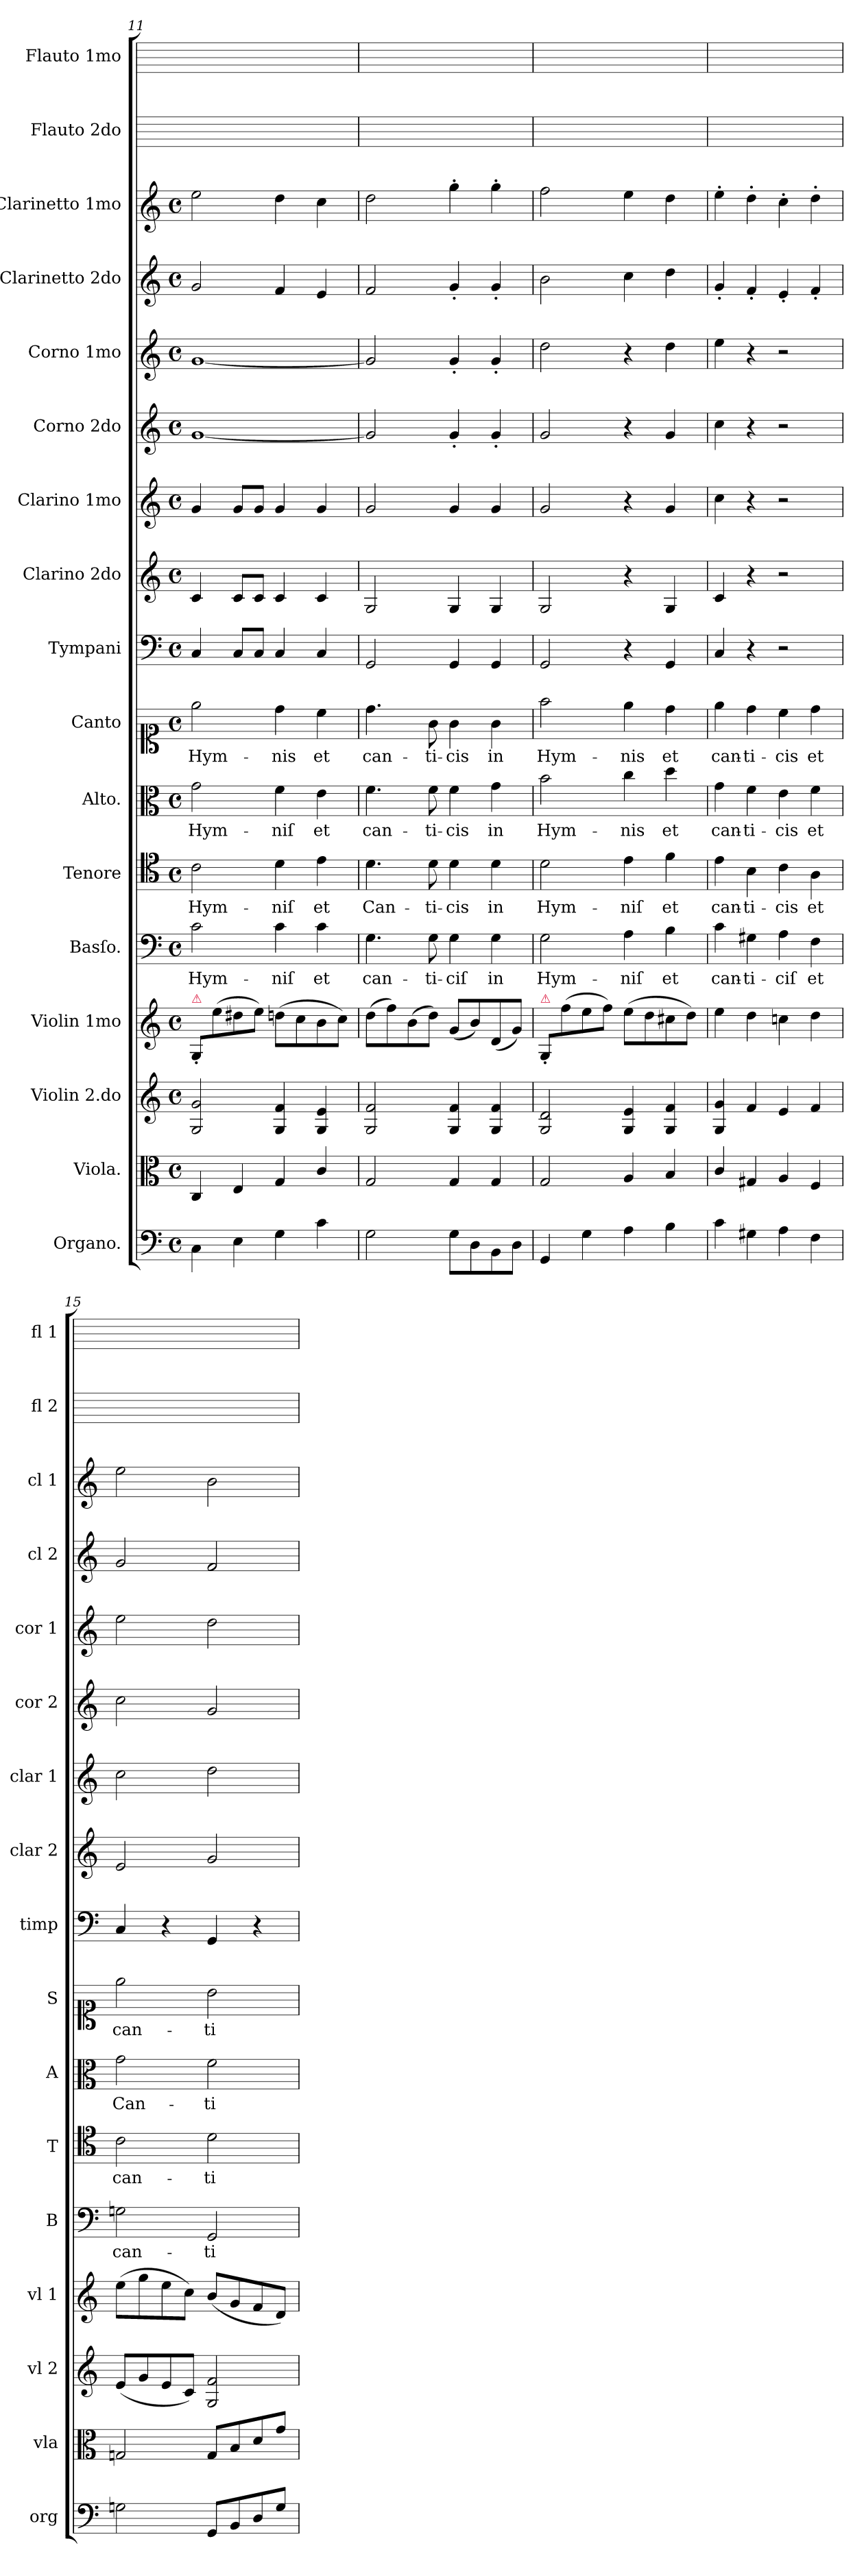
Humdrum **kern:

**kern	**kern	**kern	**kern	**kern	**text	**kern	**text	**kern	**text	**kern	**text	**kern	**kern	**kern	**kern	**kern	**kern	**kern	**kern	**kern
*part17	*part16	*part15	*part14	*part13	*part13	*part12	*part12	*part11	*part11	*part10	*part10	*part9	*part8	*part7	*part6	*part5	*part4	*part3	*part2	*part1
*staff17	*staff16	*staff15	*staff14	*staff13	*staff13	*staff12	*staff12	*staff11	*staff11	*staff10	*staff10	*staff9	*staff8	*staff7	*staff6	*staff5	*staff4	*staff3	*staff2	*staff1
*I"Organo.	*I"Viola.	*I"Violin 2.do	*I"Violin 1mo	*I"Basſo.	*	*I"Tenore	*	*I"Alto.	*	*I"Canto	*	*I"Tympani	*I"Clarino 2do	*I"Clarino 1mo	*I"Corno 2do	*I"Corno 1mo	*I"Clarinetto 2do	*I"Clarinetto 1mo	*I"Flauto 2do	*I"Flauto 1mo
*I'org	*I'vla	*I'vl 2	*I'vl 1	*I'B	*	*I'T	*	*I'A	*	*I'S	*	*I'timp	*I'clar 2	*I'clar 1	*I'cor 2	*I'cor 1	*I'cl 2	*I'cl 1	*I'fl 2	*I'fl 1
*clefF4	*clefC3	*clefG2	*clefG2	*clefF4	*	*clefC4	*	*clefC3	*	*clefC1	*	*clefF4	*clefG2	*clefG2	*clefG2	*clefG2	*clefG2	*clefG2	*	*
*k[]	*k[]	*k[]	*k[]	*k[]	*	*k[]	*	*k[]	*	*k[]	*	*k[]	*k[]	*k[]	*k[]	*k[]	*k[]	*k[]	*	*
*C:	*C:	*C:	*C:	*C:	*	*C:	*	*C:	*	*C:	*	*C:	*C:	*C:	*C:	*C:	*C:	*C:	*	*
*M4/4	*M4/4	*M4/4	*M4/4	*M4/4	*	*M4/4	*	*M4/4	*	*M4/4	*	*M4/4	*M4/4	*M4/4	*M4/4	*M4/4	*M4/4	*M4/4	*	*
*met(c)	*met(c)	*met(c)	*met(c)	*met(c)	*	*met(c)	*	*met(c)	*	*met(c)	*	*met(c)	*met(c)	*met(c)	*met(c)	*met(c)	*met(c)	*met(c)	*	*
=11	=11	=11	=11	=11	=11	=11	=11	=11	=11	=11	=11	=11	=11	=11	=11	=11	=11	=11	=11	=11
!	!	!	!LO:TX:a:color=crimson:t=⚠	!	!	!	!	!	!	!	!	!	!	!	!	!	!	!	!	!
4C\	4C/	2G/ 2g/	8G'/L	2c\	Hym-	2c\	Hym-	2g\	Hym-	2ee\	Hym-	4C/	4c/	4g/	[1g	[1g	2g/	2ee\	1ryy	1ryy
.	.	.	(8ee\	.	.	.	.	.	.	.	.	.	.	.	.	.	.	.	.	.
4E\	4E/	.	8dd#X\	.	.	.	.	.	.	.	.	8C/L	8c/L	8g/L	.	.	.	.	.	.
.	.	.	8ee\J)	.	.	.	.	.	.	.	.	8C/J	8c/J	8g/J	.	.	.	.	.	.
4G\	4G/	4G/ 4f/	(8ddn\L	4c\	-niſ	4d\	-niſ	4f\	-niſ	4dd\	-nis	4C/	4c/	4g/	.	.	4f/	4dd\	.	.
.	.	.	8cc\	.	.	.	.	.	.	.	.	.	.	.	.	.	.	.	.	.
4c\	4c/	4G/ 4e/	8b\	4c\	et	4e\	et	4e\	et	4cc\	et	4C/	4c/	4g/	.	.	4e/	4cc\	.	.
.	.	.	8cc\J)	.	.	.	.	.	.	.	.	.	.	.	.	.	.	.	.	.
=12	=12	=12	=12	=12	=12	=12	=12	=12	=12	=12	=12	=12	=12	=12	=12	=12	=12	=12	=12	=12
2G\	2G/	2G/ 2f/	(8dd\L	4.G\	can-	4.d\	Can-	4.f\	can-	4.dd\	can-	2GG/	2G/	2g/	2g/]	2g/]	2f/	2dd\	1ryy	1ryy
.	.	.	8ff\)	.	.	.	.	.	.	.	.	.	.	.	.	.	.	.	.	.
.	.	.	(8b\	.	.	.	.	.	.	.	.	.	.	.	.	.	.	.	.	.
.	.	.	8dd\J)	8G\	-ti-	8d\	-ti-	8f\	-ti-	8g\	-ti-	.	.	.	.	.	.	.	.	.
8G\L	4G/	4G/ 4f/	(8g/L	4G\	-ciſ	4d\	-cis	4f\	-cis	4g\	-cis	4GG/	4G/	4g/	4g'/	4g'/	4g'/	4gg'\	.	.
8D\	.	.	8b/)	.	.	.	.	.	.	.	.	.	.	.	.	.	.	.	.	.
8BB\	4G/	4G/ 4f/	(8d/	4G\	in	4d\	in	4g\	in	4g\	in	4GG/	4G/	4g/	4g'/	4g'/	4g'/	4gg'\	.	.
8D\J	.	.	8g/J)	.	.	.	.	.	.	.	.	.	.	.	.	.	.	.	.	.
=13	=13	=13	=13	=13	=13	=13	=13	=13	=13	=13	=13	=13	=13	=13	=13	=13	=13	=13	=13	=13
!	!	!	!LO:TX:a:color=crimson:t=⚠	!	!	!	!	!	!	!	!	!	!	!	!	!	!	!	!	!
4GG/	2G/	2G/ 2d/	8G'/L	2G\	Hym-	2d\	Hym-	2b\	Hym-	2ff\	Hym-	2GG/	2G/	2g/	2g/	2dd\	2b\	2ff\	1ryy	1ryy
.	.	.	(8ff\	.	.	.	.	.	.	.	.	.	.	.	.	.	.	.	.	.
4G\	.	.	8ee\	.	.	.	.	.	.	.	.	.	.	.	.	.	.	.	.	.
.	.	.	8ff\J)	.	.	.	.	.	.	.	.	.	.	.	.	.	.	.	.	.
4A\	4A/	4G/ 4e/	(8ee\L	4A\	-niſ	4e\	-niſ	4cc\	-nis	4ee\	-nis	4r	4r	4r	4r	4r	4cc\	4ee\	.	.
.	.	.	8dd\	.	.	.	.	.	.	.	.	.	.	.	.	.	.	.	.	.
4B\	4B/	4G/ 4f/	8cc#X\	4B\	et	4f\	et	4dd\	et	4dd\	et	4GG/	4G/	4g/	4g/	4dd\	4dd\	4dd\	.	.
.	.	.	8dd\J)	.	.	.	.	.	.	.	.	.	.	.	.	.	.	.	.	.
=14	=14	=14	=14	=14	=14	=14	=14	=14	=14	=14	=14	=14	=14	=14	=14	=14	=14	=14	=14	=14
4c\	4c/	4G/ 4g/	4ee\	4c\	can-	4e\	can-	4g\	can-	4ee\	can-	4C/	4c/	4cc\	4cc\	4ee\	4g'/	4ee'\	1ryy	1ryy
4G#X\	4G#X/	4f/	4dd\	4G#X\	-ti-	4B\	-ti-	4f\	-ti-	4dd\	-ti-	4r	4r	4r	4r	4r	4f'/	4dd'\	.	.
4A\	4A/	4e/	4ccn\	4A\	-ciſ	4c\	-cis	4e\	-cis	4cc\	-cis	2r	2r	2r	2r	2r	4e'/	4cc'\	.	.
4F\	4F/	4f/	4dd\	4F\	et	4A\	et	4f\	et	4dd\	et	.	.	.	.	.	4f'/	4dd'\	.	.
=15	=15	=15	=15	=15	=15	=15	=15	=15	=15	=15	=15	=15	=15	=15	=15	=15	=15	=15	=15	=15
2Gn\	2Gn/	(8e/L	(8ee\L	2Gn\	can-	2c\	can-	2g\	Can-	2ee\	can-	4C/	2e/	2cc\	2cc\	2ee\	2g/	2ee\	1ryy	1ryy
.	.	8g/	8gg\	.	.	.	.	.	.	.	.	.	.	.	.	.	.	.	.	.
.	.	8e/	8ee\	.	.	.	.	.	.	.	.	4r	.	.	.	.	.	.	.	.
.	.	8c/J)	8cc\J)	.	.	.	.	.	.	.	.	.	.	.	.	.	.	.	.	.
8GG/L	8G/L	2G/ 2f/	(8b/L	2GG/	-ti-	2d\	-ti-	2f\	-ti-	2b\	-ti-	4GG/	2g/	2dd\	2g/	2dd\	2f/	2b\	.	.
8BB/	8B/	.	8g/	.	.	.	.	.	.	.	.	.	.	.	.	.	.	.	.	.
8D/	8d/	.	8f/	.	.	.	.	.	.	.	.	4r	.	.	.	.	.	.	.	.
8G/J	8g/J	.	8d/J)	.	.	.	.	.	.	.	.	.	.	.	.	.	.	.	.	.
=	=	=	=	=	=	=	=	=	=	=	=	=	=	=	=	=	=	=	=	=
*-	*-	*-	*-	*-	*-	*-	*-	*-	*-	*-	*-	*-	*-	*-	*-	*-	*-	*-	*-	*-
